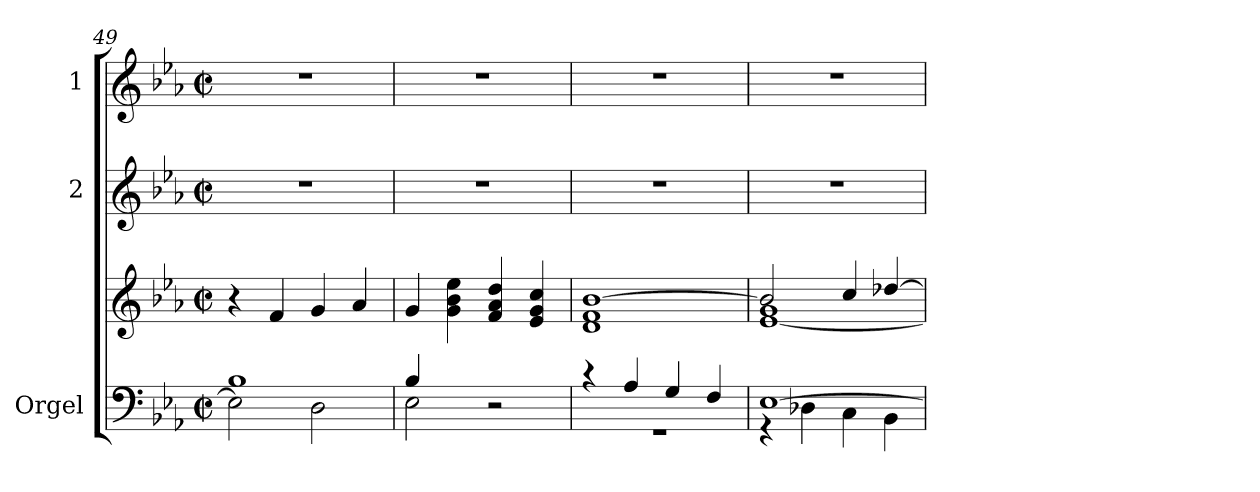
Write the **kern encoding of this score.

**kern	**kern	**kern	**kern
*part3	*part3	*part2	*part1
*staff4	*staff3	*staff2	*staff1
*I"Orgel	*	*I"2	*I"1
*I'Org.	*	*	*
!!LO:LB:g=z
*clefF4	*clefG2	*clefG2	*clefG2
*k[b-e-a-]	*k[b-e-a-]	*k[b-e-a-]	*k[b-e-a-]
*E-:	*E-:	*E-:	*E-:
*M2/2	*M2/2	*M2/2	*M2/2
*met(c|)	*met(c|)	*met(c|)	*met(c|)
=49	=49	=49	=49
*^	*	*	*
1B-	2E-\]	4r	1r	1r
.	.	4f/	.	.
.	2D\	4g/	.	.
.	.	4a-/	.	.
=50	=50	=50	=50	=50
4B-/	2E-\	4g/	1r	1r
2.ryy	.	4g\ 4b-\ 4ee-\	.	.
.	2r	4f/ 4a-/ 4dd/	.	.
.	.	4e-/ 4g/ 4cc/	.	.
=51	=51	=51	=51	=51
*	*	*^	*	*
4r	1rGG	[>1b-	1d 1f	1r	1r
4A-/	.	.	.	.	.
4G/	.	.	.	.	.
4F/	.	.	.	.	.
=52	=52	=52	=52	=52	=52
[>1E-	4rGG	2b-/]	[<1e- 1g	1r	1r
.	4D-X\	.	.	.	.
.	4C\	4cc/	.	.	.
.	4BB-\	[>4dd-X/	.	.	.
*v	*v	*	*	*	*
*	*v	*v	*	*
=	=	=	=
*-	*-	*-	*-
